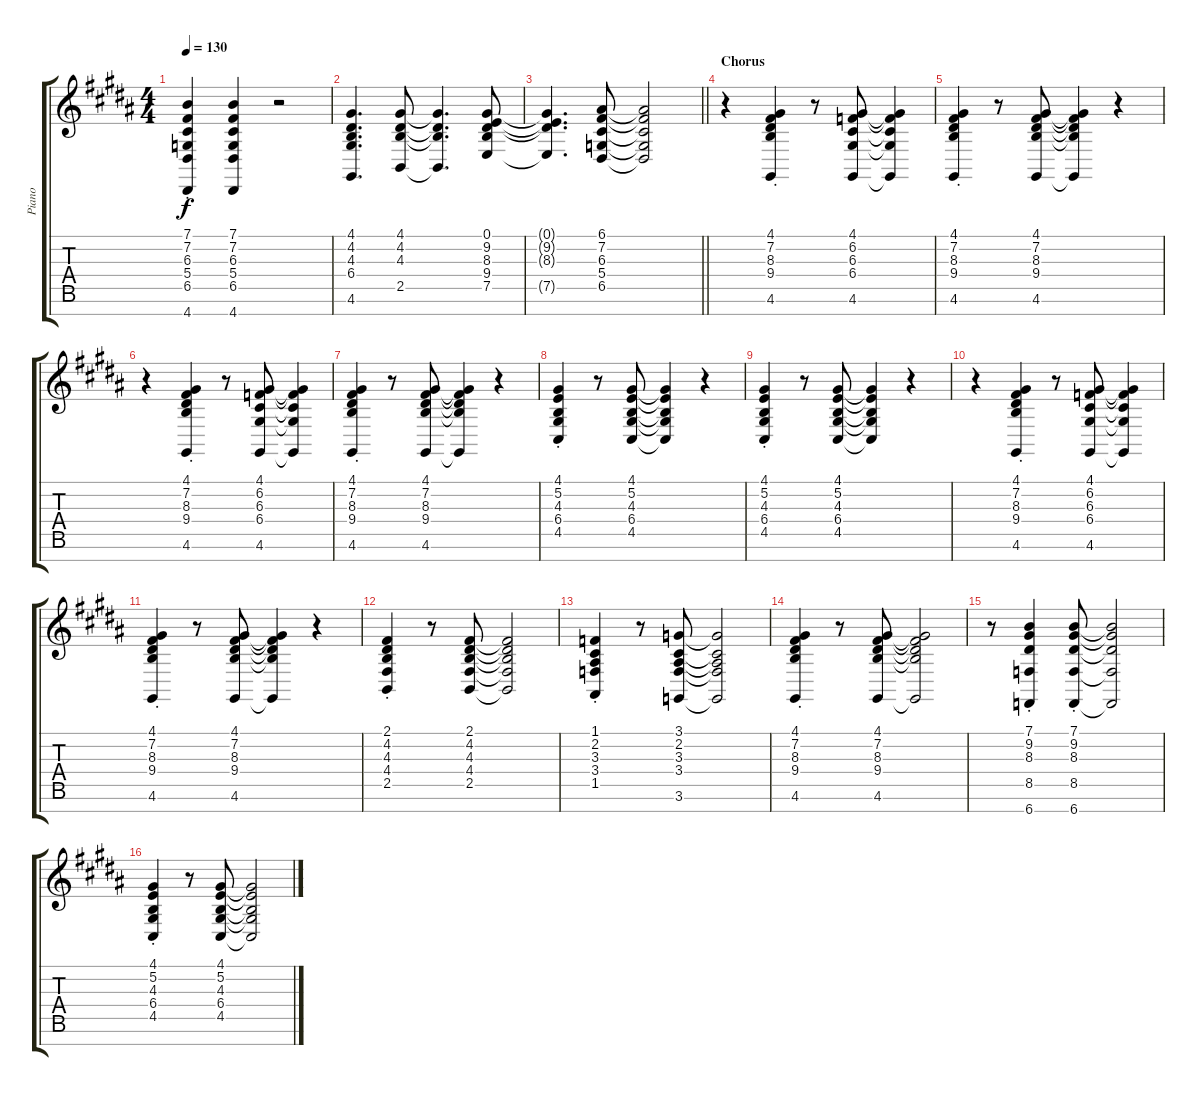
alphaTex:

\track ("Piano" "Piano") {instrument acousticgrandpiano}
\staff {score tabs}
\tuning (E4 B3 G3 D3 A2 E2 B1) {hide}
\ts (4 4)
\tempo 130
\clef g2
\ks b
(7.1{st} 7.2{st} 6.3{st} 5.4{st} 6.5{st} 4.7{st}).4{dy f} (7.1 7.2 6.3 5.4 6.5 4.7).4 r.2 |
(4.1 4.2 4.3 6.4 4.6).4{d} (4.1 4.2 4.3 2.5).8 (4.1{t} 4.2{t} 4.3{t} 2.5{t}).4{d} (0.1 9.2 8.3 9.4 7.5).8 |
\barLineRight lightlight
(0.1{t} 9.2{t} 8.3{t} 7.5{t}).4{d} (6.1 7.2 6.3 5.4 6.5).8 (6.1{t} 7.2{t} 6.3{t} 5.4{t} 6.5{t}).2 |
\section ("" "Chorus")
r.4 (4.1{st} 7.2{st} 8.3{st} 9.4{st} 4.6{st}).4 r.8 (4.1 6.2 6.3 6.4 4.6).8 (4.1{t} 6.2{t} 6.3{t} 6.4{t} 4.6{t}).4 |
(4.1{st} 7.2{st} 8.3{st} 9.4{st} 4.6{st}).4 r.8 (4.1 7.2 8.3 9.4 4.6).8 (4.1{t} 7.2{t} 8.3{t} 9.4{t} 4.6{t}).4 r.4 |
r.4 (4.1{st} 7.2{st} 8.3{st} 9.4{st} 4.6{st}).4 r.8 (4.1 6.2 6.3 6.4 4.6).8 (4.1{t} 6.2{t} 6.3{t} 6.4{t} 4.6{t}).4 |
(4.1{st} 7.2{st} 8.3{st} 9.4{st} 4.6{st}).4 r.8 (4.1 7.2 8.3 9.4 4.6).8 (4.1{t} 7.2{t} 8.3{t} 9.4{t} 4.6{t}).4 r.4 |
(4.1{st} 5.2{st} 4.3{st} 6.4{st} 4.5{st}).4 r.8 (4.1 5.2 4.3 6.4 4.5).8 (4.1{t} 5.2{t} 4.3{t} 6.4{t} 4.5{t}).4 r.4 |
(4.1{st} 5.2{st} 4.3{st} 6.4{st} 4.5{st}).4 r.8 (4.1 5.2 4.3 6.4 4.5).8 (4.1{t} 5.2{t} 4.3{t} 6.4{t} 4.5{t}).4 r.4 |
r.4 (4.1{st} 7.2{st} 8.3{st} 9.4{st} 4.6{st}).4 r.8 (4.1 6.2 6.3 6.4 4.6).8 (4.1{t} 6.2{t} 6.3{t} 6.4{t} 4.6{t}).4 |
(4.1{st} 7.2{st} 8.3{st} 9.4{st} 4.6{st}).4 r.8 (4.1 7.2 8.3 9.4 4.6).8 (4.1{t} 7.2{t} 8.3{t} 9.4{t} 4.6{t}).4 r.4 |
(2.1{st} 4.2{st} 4.3{st} 4.4{st} 2.5{st}).4 r.8 (2.1 4.2 4.3 4.4 2.5).8 (2.1{t} 4.2{t} 4.3{t} 4.4{t} 2.5{t}).2 |
(1.1{st} 2.2{st} 3.3{st} 3.4{st} 1.5{st}).4 r.8 (3.1 2.2 3.3 3.4 3.6).8 (3.1{t} 2.2{t} 3.3{t} 3.4{t} 3.6{t}).2 |
(4.1{st} 7.2{st} 8.3{st} 9.4{st} 4.6{st}).4 r.8 (4.1 7.2 8.3 9.4 4.6).8 (4.1{t} 7.2{t} 8.3{t} 9.4{t} 4.6{t}).2 |
r.8 (7.1{st} 9.2{st} 8.3{st} 8.5{st} 6.7).4 (7.1{st} 9.2{st} 8.3{st} 8.5{st} 6.7).8 (7.1{t} 9.2{t} 8.3{t} 8.5{t} 6.7{t}).2 |
(4.1{st} 5.2{st} 4.3{st} 6.4{st} 4.5{st}).4 r.8 (4.1 5.2 4.3 6.4 4.5).8 (4.1{t} 5.2{t} 4.3{t} 6.4{t} 4.5{t}).2
